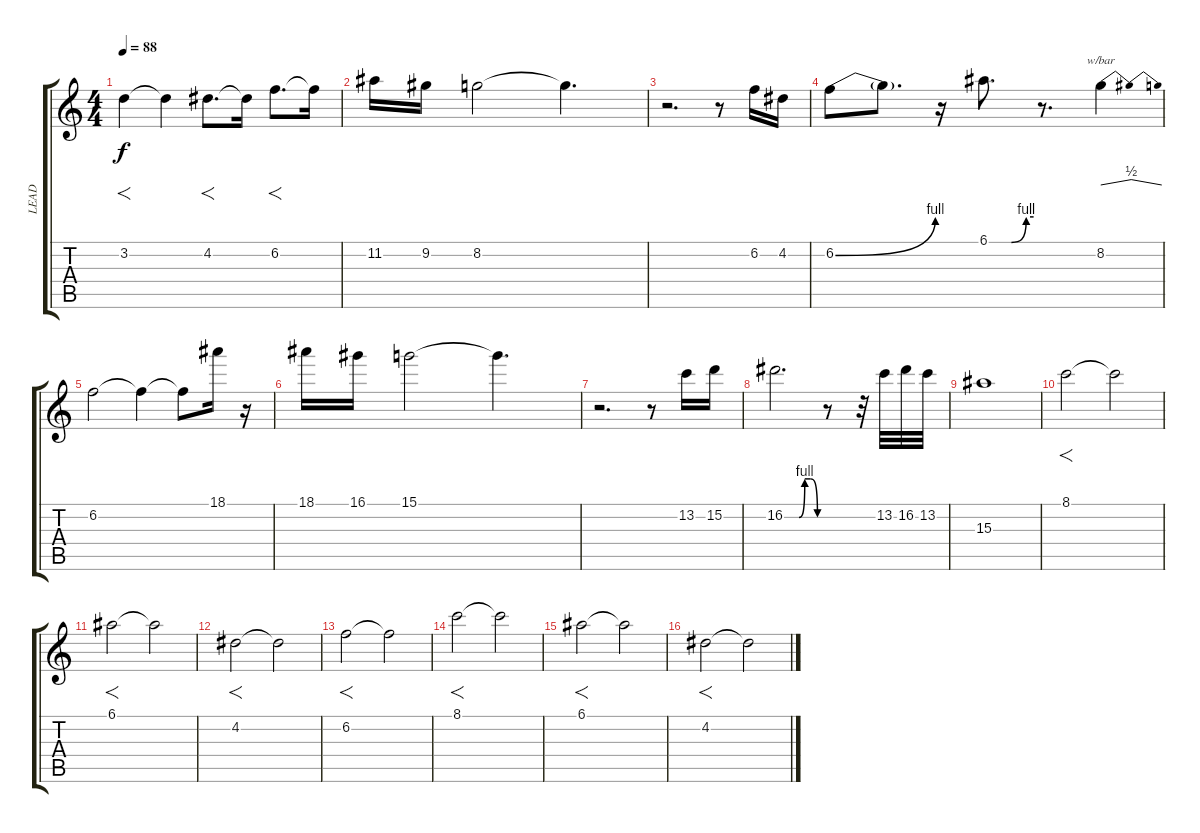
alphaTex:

\track ("LEAD" "LEAD") {instrument overdrivenguitar}
\staff {score tabs}
\tuning (E4 B3 G3 D3 A2 E2) {hide}
\ts (4 4)
\tempo 88
\clef g2
\ks c
3.2.4{f dy f} 3.2{t}.4 4.2.8{f d} 4.2{t}.16 6.2.8{f d} 6.2{t}.16 |
11.2.16 9.2.16 8.2.2 8.2{t}.4{d} |
r.2{d} r.8 6.2.16 4.2.16 |
6.2{be (bend 0 0 60 4)}.8 6.2{t}.8{d} r.16 6.1{be (custom 0 0 30 0 50 4 60 4)}.8{d} r.8{d} 8.2.4{tbe (dip default 0 0 30 2 60 0)} |
6.2.2 6.2{t}.4 6.2{t}.8 18.1.16 r.16 |
18.1.16 16.1.16 15.1.2 15.1{t}.4{d} |
r.2{d} r.8 13.2.16 15.2.16 |
16.2{be (custom 0 0 25 0 35 4 45 4 57 0 60 0)}.2{d} r.8 r.32 13.2.32 16.2.32 13.2.32 |
15.3.1 |
8.1.2{f} 8.1{t}.2 |
6.1.2{f} 6.1{t}.2 |
4.2.2{f} 4.2{t}.2 |
6.2.2{f} 6.2{t}.2 |
8.1.2{f} 8.1{t}.2 |
6.1.2{f} 6.1{t}.2 |
4.2.2{f} 4.2{t}.2
